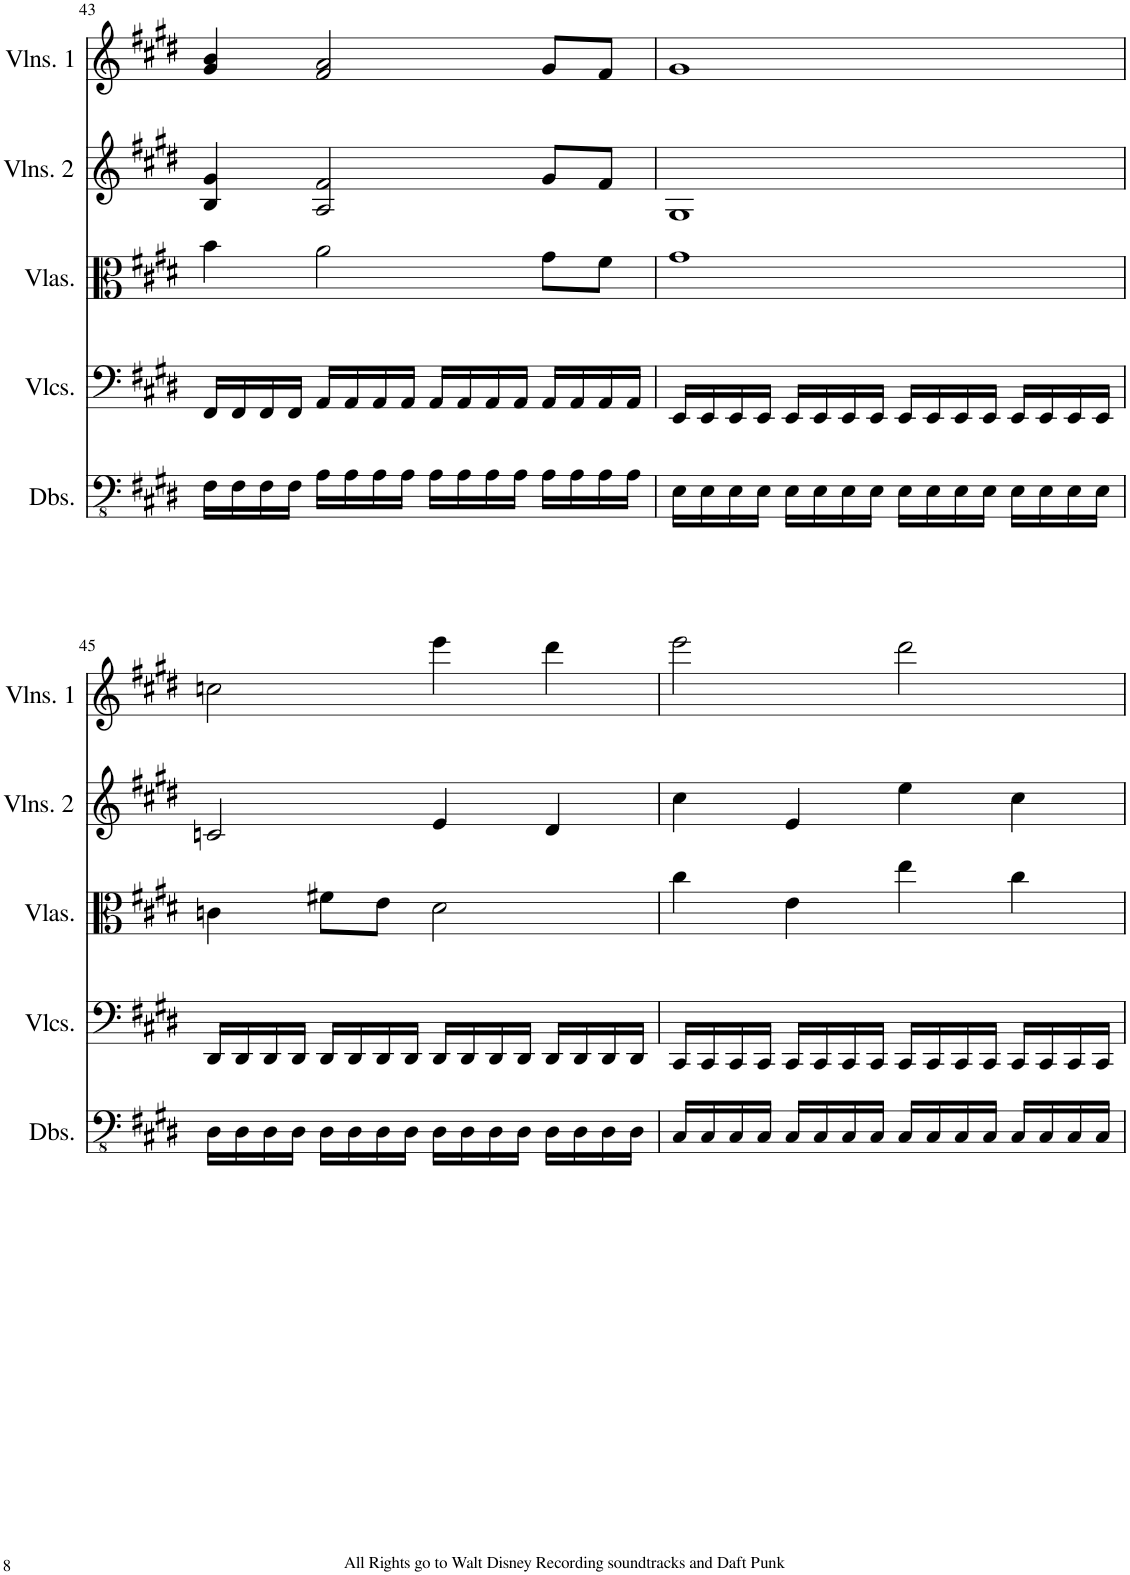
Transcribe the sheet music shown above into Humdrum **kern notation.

**kern	**kern	**kern	**kern	**kern
*part5	*part4	*part3	*part2	*part1
*staff5	*staff4	*staff3	*staff2	*staff1
*I"Double Basses	*I"Violoncellos	*I"Violas	*I"Violins 2	*I"Violins 1
*I'Dbs.	*I'Vlcs.	*I'Vlas.	*I'Vlns. 2	*I'Vlns. 1
!!LO:PB:g=z
*clefFv4	*clefF4	*clefC3	*clefG2	*clefG2
*k[f#c#g#d#]	*k[f#c#g#d#]	*k[f#c#g#d#]	*k[f#c#g#d#]	*k[f#c#g#d#]
*M4/4	*M4/4	*M4/4	*M4/4	*M4/4
=43	=43	=43	=43	=43
16FF#\LL	16FF#/LL	4b\	4B/ 4g#/	4g#/ 4b/
16FF#\	16FF#/	.	.	.
16FF#\	16FF#/	.	.	.
16FF#\JJ	16FF#/JJ	.	.	.
16AA\LL	16AA/LL	2a\	2A/ 2f#/	2f#/ 2a/
16AA\	16AA/	.	.	.
16AA\	16AA/	.	.	.
16AA\JJ	16AA/JJ	.	.	.
16AA\LL	16AA/LL	.	.	.
16AA\	16AA/	.	.	.
16AA\	16AA/	.	.	.
16AA\JJ	16AA/JJ	.	.	.
16AA\LL	16AA/LL	8g#\L	8g#/L	8g#/L
16AA\	16AA/	.	.	.
16AA\	16AA/	8f#\J	8f#/J	8f#/J
16AA\JJ	16AA/JJ	.	.	.
=44	=44	=44	=44	=44
16EE\LL	16EE/LL	1g#	1G#	1g#
16EE\	16EE/	.	.	.
16EE\	16EE/	.	.	.
16EE\JJ	16EE/JJ	.	.	.
16EE\LL	16EE/LL	.	.	.
16EE\	16EE/	.	.	.
16EE\	16EE/	.	.	.
16EE\JJ	16EE/JJ	.	.	.
16EE\LL	16EE/LL	.	.	.
16EE\	16EE/	.	.	.
16EE\	16EE/	.	.	.
16EE\JJ	16EE/JJ	.	.	.
16EE\LL	16EE/LL	.	.	.
16EE\	16EE/	.	.	.
16EE\	16EE/	.	.	.
16EE\JJ	16EE/JJ	.	.	.
!!LO:LB:g=z
=45	=45	=45	=45	=45
16DD#\LL	16DD#/LL	4cn\	2cn/	2ccn\
16DD#\	16DD#/	.	.	.
16DD#\	16DD#/	.	.	.
16DD#\JJ	16DD#/JJ	.	.	.
16DD#\LL	16DD#/LL	8f#X\L	.	.
16DD#\	16DD#/	.	.	.
16DD#\	16DD#/	8e\J	.	.
16DD#\JJ	16DD#/JJ	.	.	.
16DD#\LL	16DD#/LL	2d#\	4e/	4eee\
16DD#\	16DD#/	.	.	.
16DD#\	16DD#/	.	.	.
16DD#\JJ	16DD#/JJ	.	.	.
16DD#\LL	16DD#/LL	.	4d#/	4ddd#\
16DD#\	16DD#/	.	.	.
16DD#\	16DD#/	.	.	.
16DD#\JJ	16DD#/JJ	.	.	.
=46	=46	=46	=46	=46
16CC#/LL	16CC#/LL	4cc#\	4cc#\	2eee\
16CC#/	16CC#/	.	.	.
16CC#/	16CC#/	.	.	.
16CC#/JJ	16CC#/JJ	.	.	.
16CC#/LL	16CC#/LL	4e\	4e/	.
16CC#/	16CC#/	.	.	.
16CC#/	16CC#/	.	.	.
16CC#/JJ	16CC#/JJ	.	.	.
16CC#/LL	16CC#/LL	4ee\	4ee\	2ddd#\
16CC#/	16CC#/	.	.	.
16CC#/	16CC#/	.	.	.
16CC#/JJ	16CC#/JJ	.	.	.
16CC#/LL	16CC#/LL	4cc#\	4cc#\	.
16CC#/	16CC#/	.	.	.
16CC#/	16CC#/	.	.	.
16CC#/JJ	16CC#/JJ	.	.	.
=	=	=	=	=
*-	*-	*-	*-	*-
